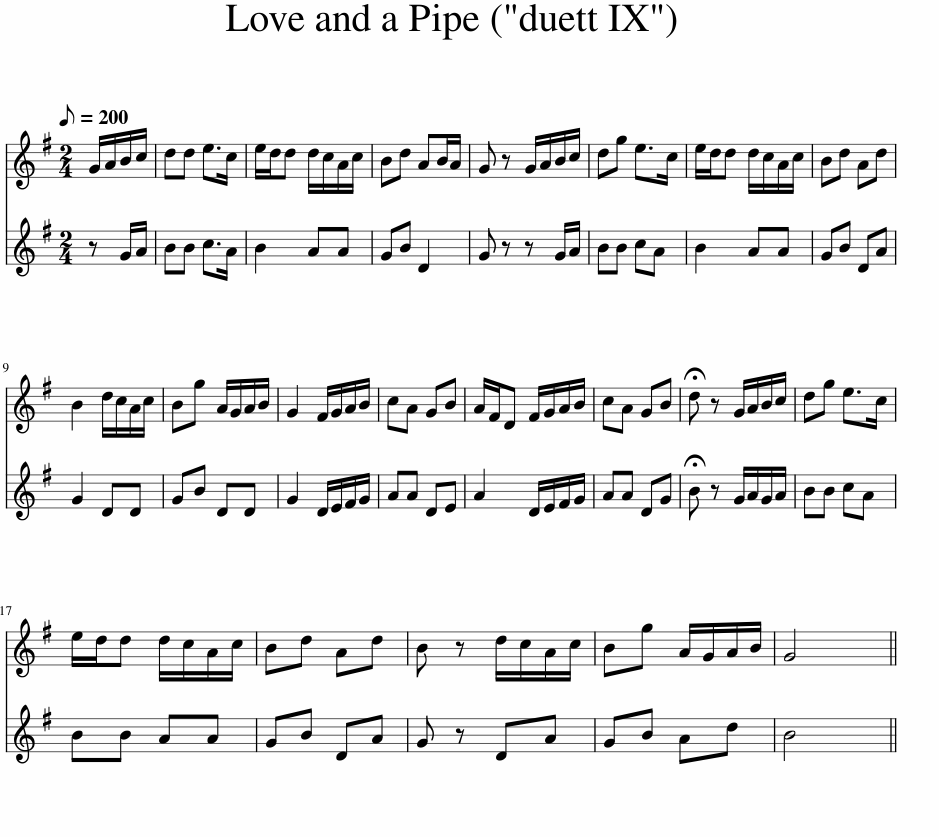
X:1
%%score 1 2
L:1/8
Q:1/8=200
M:2/4
I:linebreak $
K:G
V:1 treble
V:2 treble
V:1
 G/A/B/c/ | dd e>c | e/d/d d/c/A/c/ | Bd AB/A/ | G z G/A/B/c/ | %5
 dg e>c | e/d/d d/c/A/c/ | Bd Ad |$ B2 d/c/A/c/ | Bg A/G/A/B/ | %10
 G2 F/G/A/B/ | cA GB | A/F/D F/G/A/B/ | cA GB | !fermata!d z G/A/B/c/ | %15
 dg e>c |$ e/d/d d/c/A/c/ | Bd Ad | B z d/c/A/c/ | Bg A/G/A/B/ | %20
 G4 || %21
V:2
 z G/A/ | BB c>A | B2 AA | GB D2 | G z z G/A/ | %5
 BB cA | B2 AA | GB DA |$ G2 DD | GB DD | %10
 G2 D/E/F/G/ | AA DE | A2 D/E/F/G/ | AA DG | !fermata!B z G/A/G/A/ | %15
 BB cA |$ BB AA | GB DA | G z DA | GB Ad | %20
 B4 || %21
